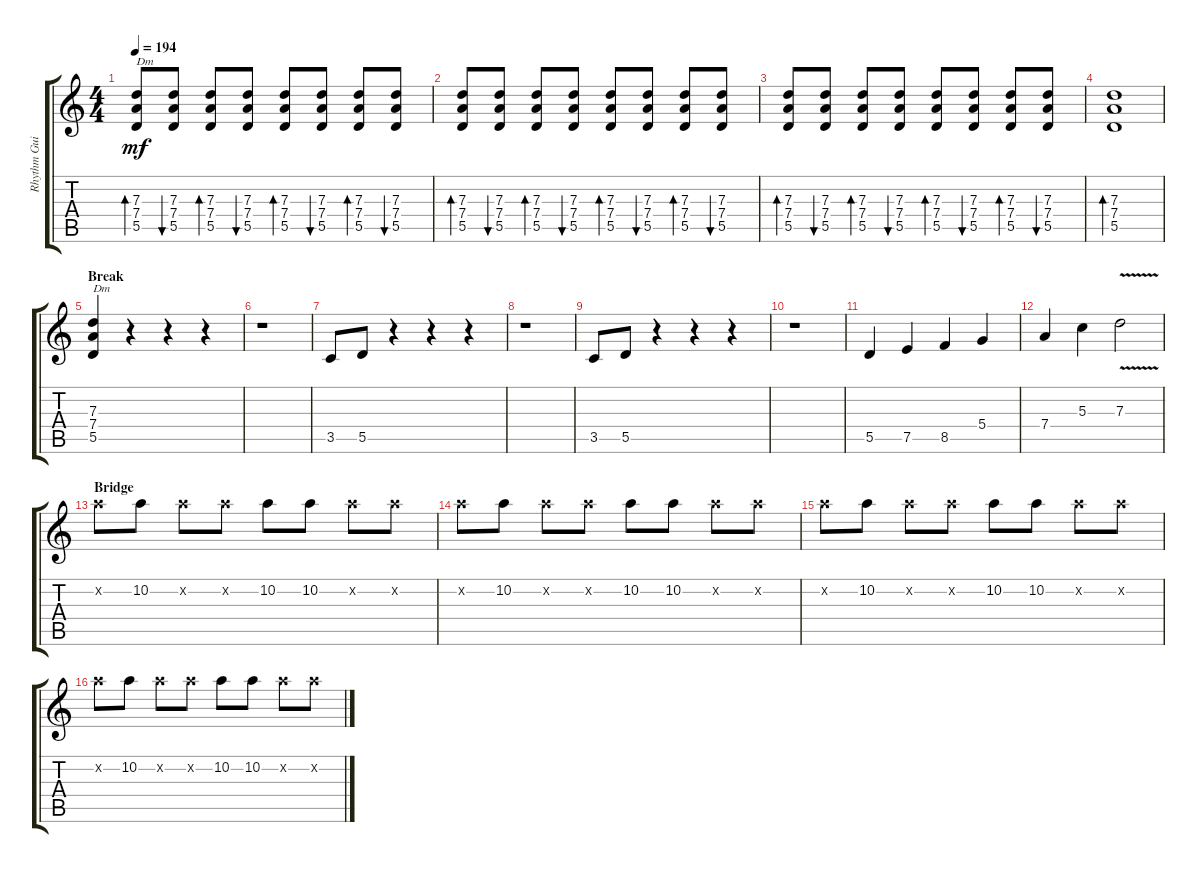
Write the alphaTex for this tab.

\track ("Rhythm Guitar" "Rhythm Gui") {instrument overdrivenguitar}
\staff {score tabs}
\tuning (E4 B3 G3 D3 A2 E2) {hide}
\ts (4 4)
\tempo 194
\clef g2
\ks c
(7.3 7.4 5.5).8{bd 30 txt "Dm" dy mf} (7.3 7.4 5.5).8{bu 30} (7.3 7.4 5.5).8{bd 30} (7.3 7.4 5.5).8{bu 30} (7.3 7.4 5.5).8{bd 30} (7.3 7.4 5.5).8{bu 30} (7.3 7.4 5.5).8{bd 30} (7.3 7.4 5.5).8{bu 30} |
(7.3 7.4 5.5).8{bd 30} (7.3 7.4 5.5).8{bu 30} (7.3 7.4 5.5).8{bd 30} (7.3 7.4 5.5).8{bu 30} (7.3 7.4 5.5).8{bd 30} (7.3 7.4 5.5).8{bu 30} (7.3 7.4 5.5).8{bd 30} (7.3 7.4 5.5).8{bu 30} |
(7.3 7.4 5.5).8{bd 30} (7.3 7.4 5.5).8{bu 30} (7.3 7.4 5.5).8{bd 30} (7.3 7.4 5.5).8{bu 30} (7.3 7.4 5.5).8{bd 30} (7.3 7.4 5.5).8{bu 30} (7.3 7.4 5.5).8{bd 30} (7.3 7.4 5.5).8{bu 30} |
(7.3 7.4 5.5).1{bd 30} |
\section ("" "Break")
(7.3 7.4 5.5).4{txt "Dm"} r.4 r.4 r.4 |
r.1 |
3.5.8 5.5.8 r.4 r.4 r.4 |
r.1 |
3.5.8 5.5.8 r.4 r.4 r.4 |
r.1 |
5.5.4 7.5.4 8.5.4 5.4.4 |
7.4.4 5.3.4 7.3{v}.2 |
\section ("" "Bridge")
10.2{x}.8 10.2.8 10.2{x}.8 10.2{x}.8 10.2.8 10.2.8 10.2{x}.8 10.2{x}.8 |
10.2{x}.8 10.2.8 10.2{x}.8 10.2{x}.8 10.2.8 10.2.8 10.2{x}.8 10.2{x}.8 |
10.2{x}.8 10.2.8 10.2{x}.8 10.2{x}.8 10.2.8 10.2.8 10.2{x}.8 10.2{x}.8 |
10.2{x}.8 10.2.8 10.2{x}.8 10.2{x}.8 10.2.8 10.2.8 10.2{x}.8 10.2{x}.8
